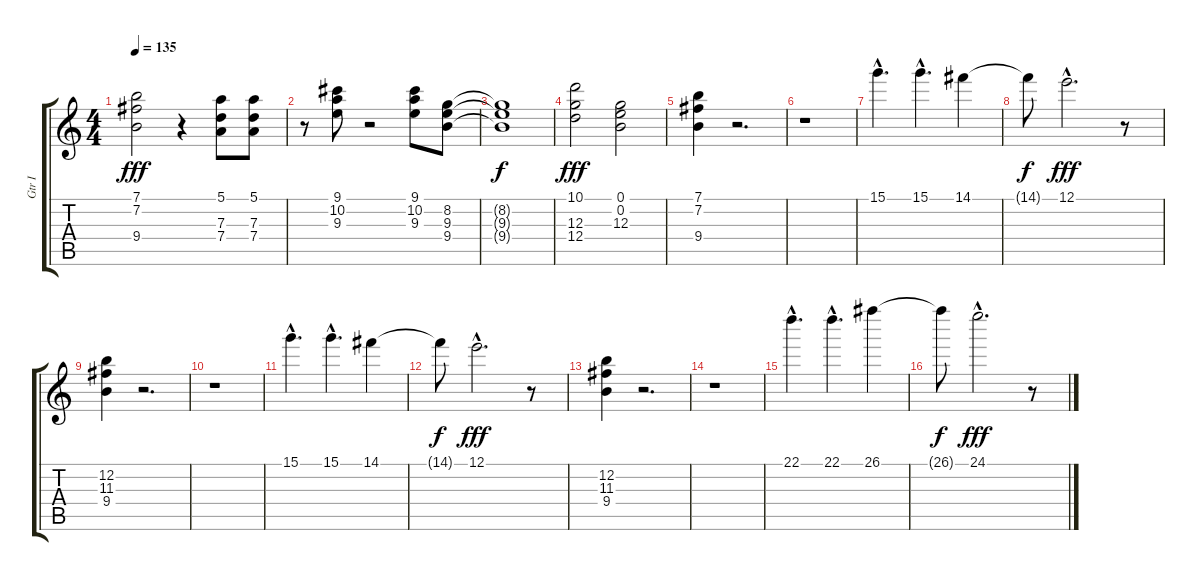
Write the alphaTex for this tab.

\track ("Gtr I" "Gtr I") {instrument distortionguitar}
\staff {score tabs}
\tuning (E4 B3 G3 D3 A2 E2) {hide}
\ts (4 4)
\tempo 135
\clef g2
\ks c
(7.1 7.2 9.4).2{dy fff} r.4 (5.1 7.3 7.4).8 (5.1 7.3 7.4).8 |
r.8 (9.1 10.2 9.3).8 r.2 (9.1 10.2 9.3).8 (8.2 9.3 9.4).8 |
(8.2{t} 9.3{t} 9.4{t}).1{dy f} |
(10.1 12.3 12.4).2{dy fff} (0.1 0.2 12.3).2 |
(7.1 7.2 9.4).4 r.2{d} |
r.1 |
15.1{hac}.4{d volume 12} 15.1{hac}.4{d} 14.1.4 |
14.1{t}.8{dy f} 12.1{hac}.2{d dy fff} r.8 |
(12.2 11.3 9.4).4 r.2{d} |
r.1 |
15.1{hac}.4{d volume 12} 15.1{hac}.4{d} 14.1.4 |
14.1{t}.8{dy f} 12.1{hac}.2{d dy fff} r.8 |
(12.2 11.3 9.4).4{volume 12} r.2{d} |
r.1 |
22.1{hac}.4{d} 22.1{hac}.4{d} 26.1.4{volume 12} |
26.1{t}.8{dy f} 24.1{hac}.2{d dy fff} r.8
